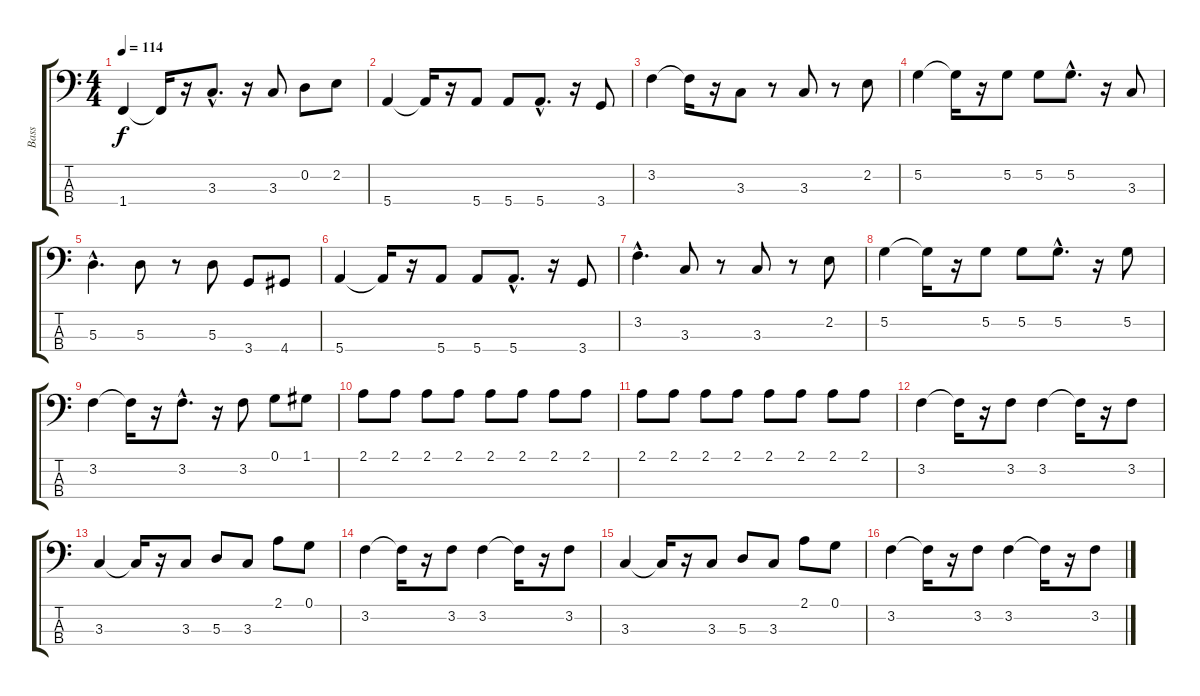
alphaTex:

\track ("Bass" "Bass") {instrument electricbassfinger}
\staff {score tabs}
\tuning (G2 D2 A1 E1) {hide}
\ts (4 4)
\tempo 114
\clef f4
\ks c
1.4.4{dy f} 1.4{t}.16 r.16 3.3{hac}.8{d} r.16 3.3.8 0.2.8 2.2.8 |
5.4.4 5.4{t}.16 r.16 5.4.8 5.4.8 5.4{hac}.8{d} r.16 3.4.8 |
3.2.4 3.2{t}.16 r.16 3.3.8 r.8 3.3.8 r.8 2.2.8 |
5.2.4 5.2{t}.16 r.16 5.2.8 5.2.8 5.2{hac}.8{d} r.16 3.3.8 |
5.3{hac}.4{d} 5.3.8 r.8 5.3.8 3.4.8 4.4.8 |
5.4.4 5.4{t}.16 r.16 5.4.8 5.4.8 5.4{hac}.8{d} r.16 3.4.8 |
3.2{hac}.4{d} 3.3.8 r.8 3.3.8 r.8 2.2.8 |
5.2.4 5.2{t}.16 r.16 5.2.8 5.2.8 5.2{hac}.8{d} r.16 5.2.8 |
3.2.4 3.2{t}.16 r.16 3.2{hac}.8{d} r.16 3.2.8 0.1.8 1.1.8 |
2.1.8 2.1.8 2.1.8 2.1.8 2.1.8 2.1.8 2.1.8 2.1.8 |
2.1.8 2.1.8 2.1.8 2.1.8 2.1.8 2.1.8 2.1.8 2.1.8 |
3.2.4 3.2{t}.16 r.16 3.2.8 3.2.4 3.2{t}.16 r.16 3.2.8 |
3.3.4 3.3{t}.16 r.16 3.3.8 5.3.8 3.3.8 2.1.8 0.1.8 |
3.2.4 3.2{t}.16 r.16 3.2.8 3.2.4 3.2{t}.16 r.16 3.2.8 |
3.3.4 3.3{t}.16 r.16 3.3.8 5.3.8 3.3.8 2.1.8 0.1.8 |
3.2.4 3.2{t}.16 r.16 3.2.8 3.2.4 3.2{t}.16 r.16 3.2.8
